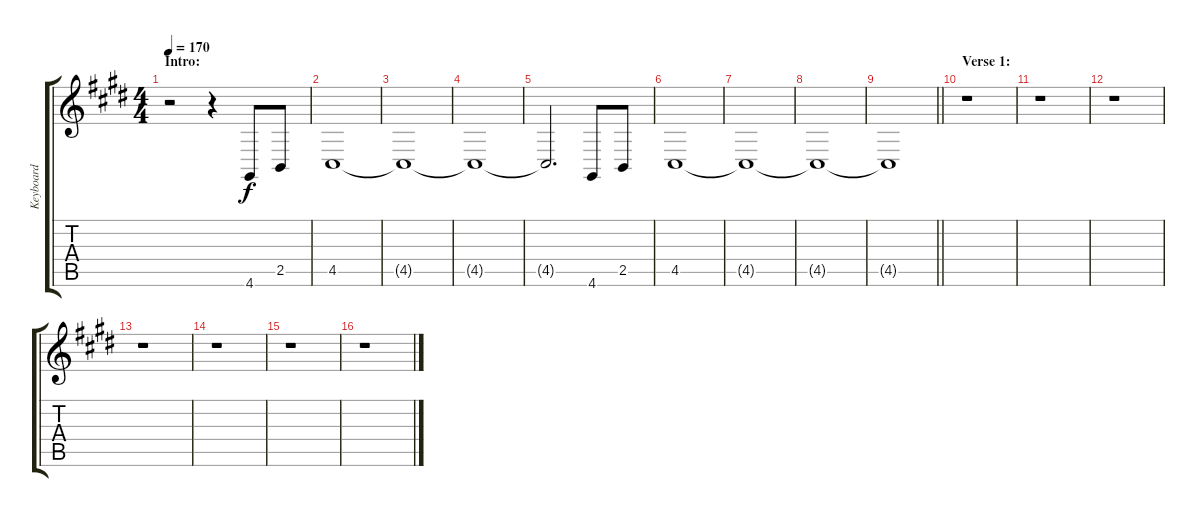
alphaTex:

\track ("Keyboard" "Keyboard") {instrument stringensemble1}
\staff {score tabs}
\tuning (E4 B3 G3 D3 A2 E2) {hide}
\ts (4 4)
\section ("" "Intro:")
\tempo 170
\clef g2
\ks c#minor
r.2{dy f volume 13 balance 8 instrument stringensemble1} r.4 4.6.8 2.5.8 |
4.5.1 |
4.5{t}.1 |
4.5{t}.1 |
4.5{t}.2{d} 4.6.8 2.5.8 |
4.5.1 |
4.5{t}.1 |
4.5{t}.1 |
\barLineRight lightlight
4.5{t}.1 |
\section ("" "Verse 1:")
r.1 |
r.1 |
r.1 |
r.1 |
r.1 |
r.1 |
r.1
